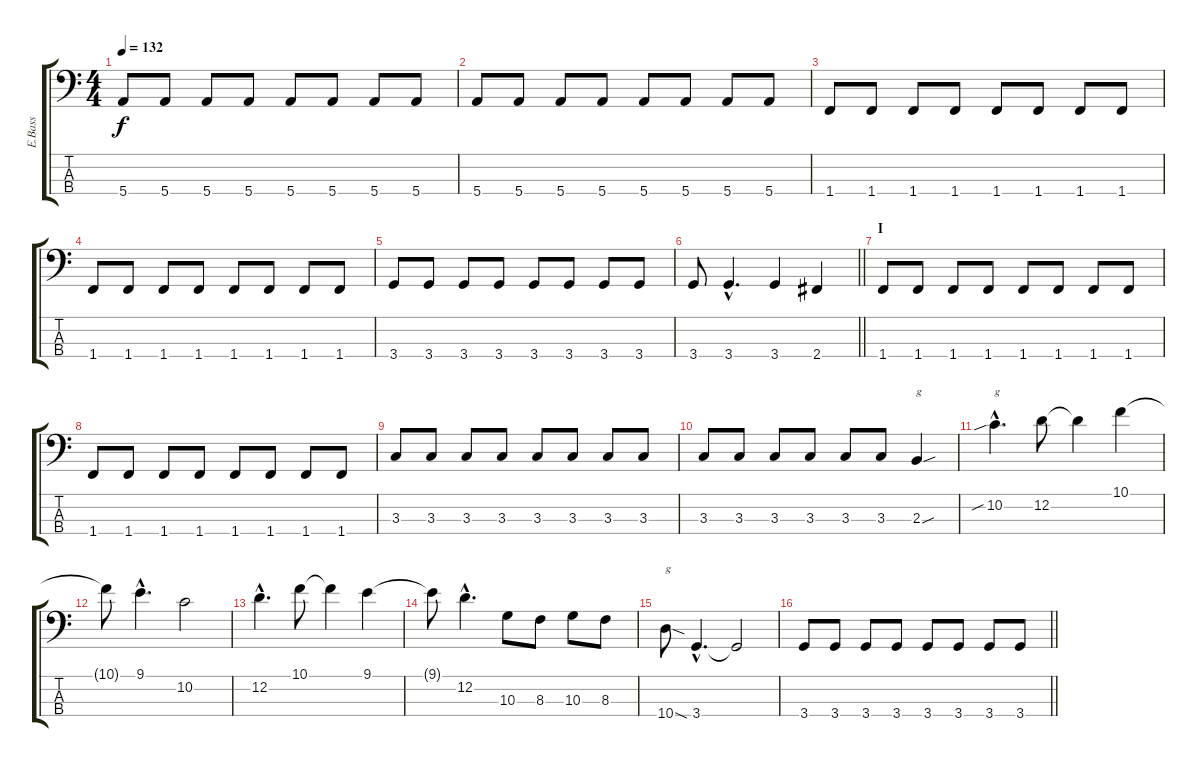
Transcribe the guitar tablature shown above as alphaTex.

\track ("E.Bass" "E.Bass") {instrument electricbassfinger}
\staff {score tabs}
\tuning (G2 D2 A1 E1) {hide}
\ts (4 4)
\tempo 132
\clef f4
\ks c
5.4.8{dy f} 5.4.8 5.4.8 5.4.8 5.4.8 5.4.8 5.4.8 5.4.8 |
5.4.8 5.4.8 5.4.8 5.4.8 5.4.8 5.4.8 5.4.8 5.4.8 |
1.4.8 1.4.8 1.4.8 1.4.8 1.4.8 1.4.8 1.4.8 1.4.8 |
1.4.8 1.4.8 1.4.8 1.4.8 1.4.8 1.4.8 1.4.8 1.4.8 |
3.4.8 3.4.8 3.4.8 3.4.8 3.4.8 3.4.8 3.4.8 3.4.8 |
\barLineRight lightlight
3.4.8 3.4{hac}.4{d} 3.4.4 2.4.4 |
\section ("" "I")
1.4.8 1.4.8 1.4.8 1.4.8 1.4.8 1.4.8 1.4.8 1.4.8 |
1.4.8 1.4.8 1.4.8 1.4.8 1.4.8 1.4.8 1.4.8 1.4.8 |
3.3.8 3.3.8 3.3.8 3.3.8 3.3.8 3.3.8 3.3.8 3.3.8 |
3.3.8 3.3.8 3.3.8 3.3.8 3.3.8 3.3.8 2.3{sou}.4{txt "g"} |
10.2{sib hac}.4{d txt "g"} 12.2.8 12.2{t}.4 10.1.4 |
10.1{t}.8 9.1{hac}.4{d} 10.2.2 |
12.2{hac}.4{d} 10.1.8 10.1{t}.4 9.1.4 |
9.1{t}.8 12.2{hac}.4{d} 10.3.8 8.3.8 10.3.8 8.3.8 |
10.4{sod}.8{txt "g"} 3.4{hac}.4{d} 3.4{t}.2 |
\barLineRight lightlight
3.4.8 3.4.8 3.4.8 3.4.8 3.4.8 3.4.8 3.4.8 3.4.8
